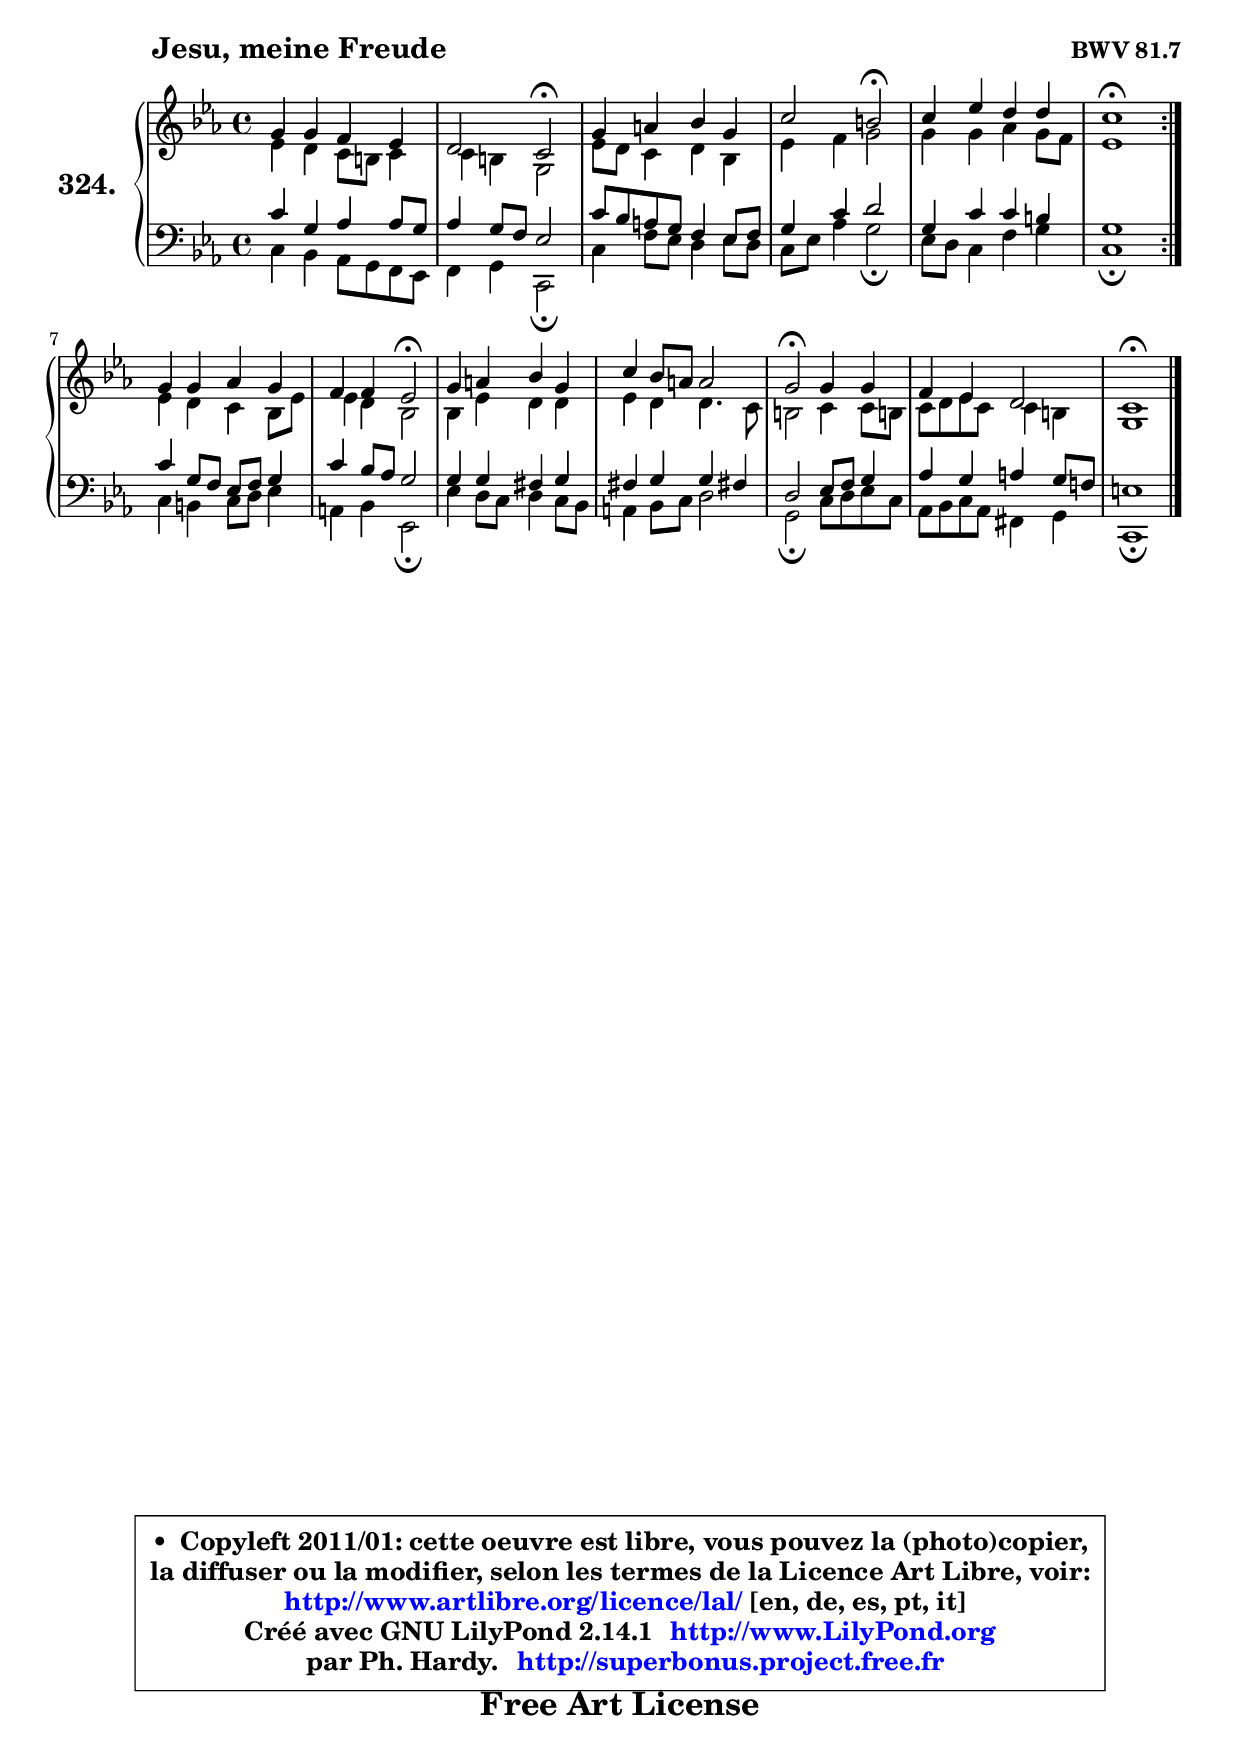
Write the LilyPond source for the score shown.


\version "2.14.1"

    \paper {
%	system-system-spacing #'padding = #0.1
%	score-system-spacing #'padding = #0.1
%	ragged-bottom = ##f
%	ragged-last-bottom = ##f
	}

    \header {
      opus = \markup { \bold "BWV 81.7" }
      piece = \markup { \hspace #9 \fontsize #2 \bold "Jesu, meine Freude" }
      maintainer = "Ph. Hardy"
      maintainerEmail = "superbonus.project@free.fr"
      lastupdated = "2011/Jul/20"
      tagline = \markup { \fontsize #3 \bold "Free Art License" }
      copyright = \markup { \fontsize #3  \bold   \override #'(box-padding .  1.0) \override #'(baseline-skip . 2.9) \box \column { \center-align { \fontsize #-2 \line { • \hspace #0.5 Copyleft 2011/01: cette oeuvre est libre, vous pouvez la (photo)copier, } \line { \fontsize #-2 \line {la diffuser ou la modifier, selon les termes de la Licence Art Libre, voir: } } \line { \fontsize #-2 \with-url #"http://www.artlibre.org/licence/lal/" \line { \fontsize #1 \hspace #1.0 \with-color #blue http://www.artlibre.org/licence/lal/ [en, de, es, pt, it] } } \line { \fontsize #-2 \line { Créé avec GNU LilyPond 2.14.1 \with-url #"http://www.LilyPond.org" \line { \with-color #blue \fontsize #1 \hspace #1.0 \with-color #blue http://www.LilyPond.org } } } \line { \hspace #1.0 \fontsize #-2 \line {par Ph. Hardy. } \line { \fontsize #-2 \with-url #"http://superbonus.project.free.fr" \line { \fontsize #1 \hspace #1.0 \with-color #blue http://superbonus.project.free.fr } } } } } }

	  }

  guidemidi = {
	\repeat volta 2 {
        R1 |
        r2 \tempo 4 = 34 r2 \tempo 4 = 78 |
        R1 |
        r2 \tempo 4 = 34 r2 \tempo 4 = 78 |
        R1 |
        \tempo 4 = 40 r1 \tempo 4 = 78 | } %fin du repeat
        R1 |
        r2 \tempo 4 = 34 r2 \tempo 4 = 78 |
        R1 |
        R1 |
        \tempo 4 = 34 r2 \tempo 4 = 78 r2 |
        R1 |
        \tempo 4 = 40 r1 |
	}

  upper = {
\displayLilyMusic \transpose e c {
	\time 4/4
	\key e \minor
	\clef treble
	\voiceOne
	<< { 
	% SOPRANO
	\set Voice.midiInstrument = "acoustic grand"
	\relative c'' {
	\repeat volta 2 {
        b4 b a g |
        fis2 e2\fermata |
        b'4 cis d b |
        e2 dis2\fermata |
        e4 g fis fis |
        e1\fermata | } %fin du repeat
        b4 b c b |
        a4 a g2\fermata |
        b4 cis d b |
        e4 d8 cis cis2 |
        b2\fermata b4 b |
        a4 g fis2 |
        e1\fermata |
        \bar "|."
	} % fin de relative
	}

	\context Voice="1" { \voiceTwo 
	% ALTO
	\set Voice.midiInstrument = "acoustic grand"
	\relative c'' {
	\repeat volta 2 {
        g4 fis e8 dis e4 |
        e4 dis b2 |
        g'8 fis e4 fis d |
        g4 a b2 |
        b4 b c b8 a |
        g1 | } %fin du repeat
        g4 fis e d8 g |
        g4 fis d2 |
        d4 g fis fis |
        g4 fis fis4. e8 |
        dis2 e4 e8 dis! |
        e8 fis g e e4 dis |
        b1 |
        \bar "|."
	} % fin de relative
	\oneVoice
	} >>
}
	}

    lower = {
\transpose e c {
	\time 4/4
	\key e \minor
	\clef bass
	\voiceOne
	<< { 
	% TENOR
	\set Voice.midiInstrument = "acoustic grand"
	\relative c' {
	\repeat volta 2 {
        e4 b c c8 b |
        c4 b8 a g2 |
        e'8 d cis b a4 g8 a |
        b4 e fis2 |
        b,4 e e dis |
        b1 | } %fin du repeat
        e4 b8 a g a b4 |
        e4 d8 c b2 |
        b4 b ais b |
        ais4 b b ais! |
        fis2 g8 a b4 |
        c4 b cis b8 a! |
        gis1 |
        \bar "|."
	} % fin de relative
	}
	\context Voice="1" { \voiceTwo 
	% BASS
	\set Voice.midiInstrument = "acoustic grand"
	\relative c {
	\repeat volta 2 {
        e4 d c8 b a g |
        a4 b e,2\fermata |
        e'4 a8 g fis4 g8 fis |
        e8 g c4 b2\fermata |
        g8 fis e4 a b |
        e,1\fermata | } %fin du repeat
        e4 dis e8 fis g4 |
        cis,4 d g,2\fermata |
        g'4 fis8 e fis4 e8 d |
        cis4 d8 e fis2 |
        b,2\fermata e8 fis g e |
        c8 d e c ais4 b |
        e,1\fermata |
        \bar "|."
	} % fin de relative
	\oneVoice
	} >>
}
	}


    \score { 

	\new PianoStaff <<
	\set PianoStaff.instrumentName = \markup { \bold \huge "324." }
	\new Staff = "upper" \upper
	\new Staff = "lower" \lower
	>>

    \layout {
%	ragged-last = ##f
	   }

         } % fin de score

  \score {
    \unfoldRepeats { << \guidemidi \upper \lower >> }
    \midi {
    \context {
     \Staff
      \remove "Staff_performer"
               }

     \context {
      \Voice
       \consists "Staff_performer"
                }

     \context { 
      \Score
      tempoWholesPerMinute = #(ly:make-moment 78 4)
		}
	    }
	}


